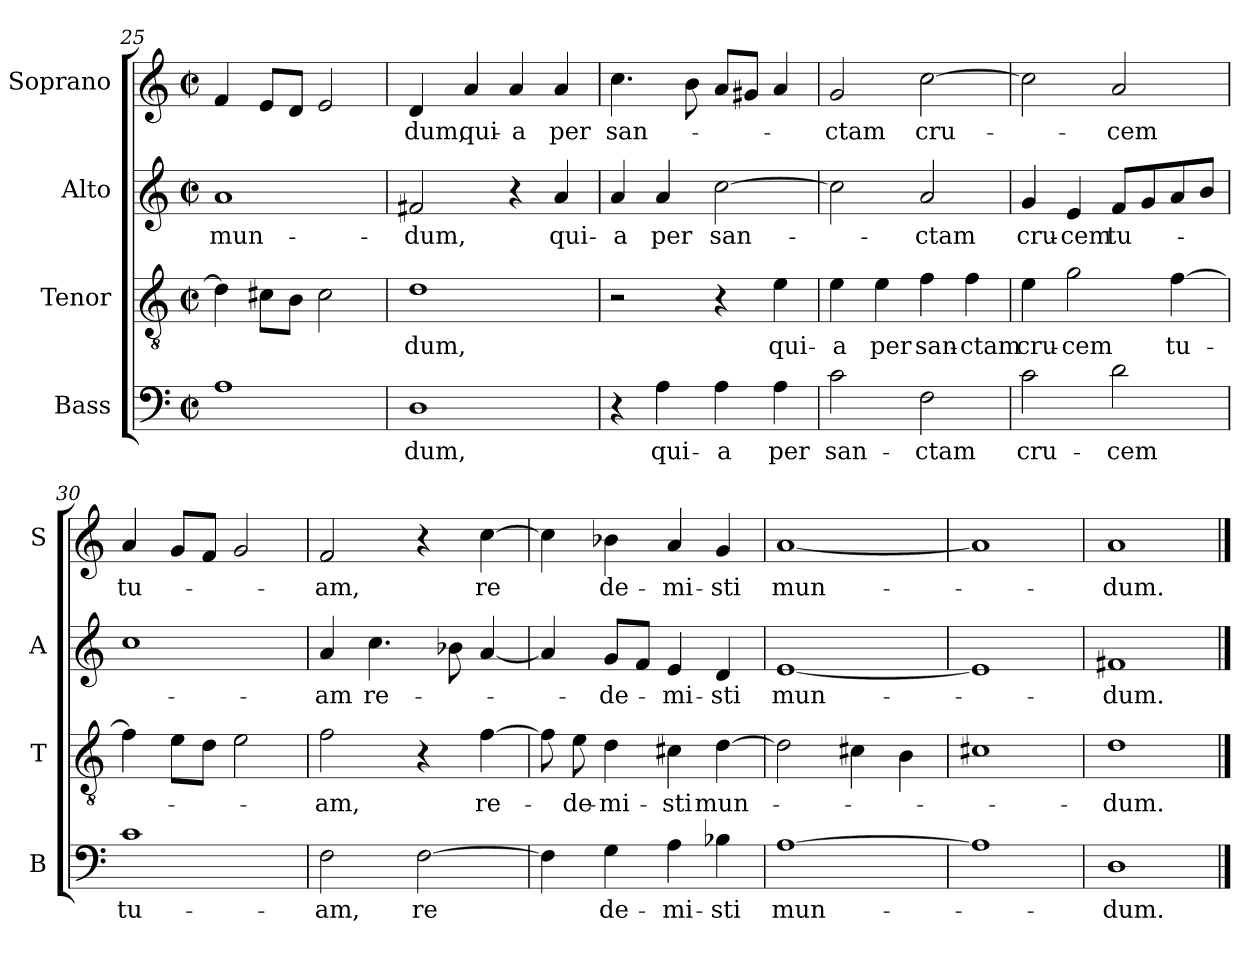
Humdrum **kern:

**kern	**text	**kern	**text	**kern	**text	**kern	**text
*part4	*part4	*part3	*part3	*part2	*part2	*part1	*part1
*staff4	*staff4	*staff3	*staff3	*staff2	*staff2	*staff1	*staff1
*I"Bass	*	*I"Tenor	*	*I"Alto	*	*I"Soprano	*
*I'B	*	*I'T	*	*I'A	*	*I'S	*
*clefF4	*	*clefGv2	*	*clefG2	*	*clefG2	*
*k[]	*	*k[]	*	*k[]	*	*k[]	*
*C:	*	*C:	*	*C:	*	*C:	*
*M2/2	*	*M2/2	*	*M2/2	*	*M2/2	*
*met(c|)	*	*met(c|)	*	*met(c|)	*	*met(c|)	*
=25	=25	=25	=25	=25	=25	=25	=25
!	!	!	!	!	!LO:LY:b	!	!
1A	.	4d\]	.	1a	mun-	4f/	.
.	.	8c#X\L	.	.	.	8e/L	.
.	.	8B\J	.	.	.	8d/J	.
.	.	2c#\	.	.	.	2e/	.
=26	=26	=26	=26	=26	=26	=26	=26
!	!LO:LY:b	!	!LO:LY:b	!	!LO:LY:b	!	!LO:LY:b
1D	-dum,	1d	-dum,	2f#X/	-dum,	4d/	-dum,
!	!	!	!	!	!	!	!LO:LY:b
.	.	.	.	.	.	4a/	qui-
!	!	!	!	!	!	!	!LO:LY:b
.	.	.	.	4r	.	4a/	-a
!	!	!	!	!	!LO:LY:b	!	!LO:LY:b
.	.	.	.	4a/	qui-	4a/	per
=27	=27	=27	=27	=27	=27	=27	=27
!	!	!	!	!	!LO:LY:b	!	!LO:LY:b
4r	.	2r	.	4a/	-a	4.cc\	san-
!	!LO:LY:b	!	!	!	!LO:LY:b	!	!
4A\	qui-	.	.	4a/	per	.	.
.	.	.	.	.	.	8b\	.
!	!LO:LY:b	!	!	!	!LO:LY:b	!	!
4A\	-a	4r	.	[2cc\	san-	8a/L	.
.	.	.	.	.	.	8g#X/J	.
!	!LO:LY:b	!	!LO:LY:b	!	!	!	!
4A\	per	4e\	qui-	.	.	4a/	.
=28	=28	=28	=28	=28	=28	=28	=28
!	!LO:LY:b	!	!LO:LY:b	!	!	!	!LO:LY:b
2c\	san-	4e\	-a	2cc\]	.	2g/	-ctam
!	!	!	!LO:LY:b	!	!	!	!
.	.	4e\	per	.	.	.	.
!	!LO:LY:b	!	!LO:LY:b	!	!LO:LY:b	!	!LO:LY:b
2F\	-ctam	4f\	san-	2a/	-ctam	[2cc\	cru-
!	!	!	!LO:LY:b	!	!	!	!
.	.	4f\	-ctam	.	.	.	.
=29	=29	=29	=29	=29	=29	=29	=29
!	!LO:LY:b	!	!LO:LY:b	!	!LO:LY:b	!	!
2c\	cru-	4e\	cru-	4g/	cru-	2cc\]	.
!	!	!	!LO:LY:b	!	!LO:LY:b	!	!
.	.	2g\	-cem	4e/	-cem	.	.
!	!LO:LY:b	!	!	!	!LO:LY:b	!	!LO:LY:b
2d\	-cem	.	.	8f/L	tu-	2a/	-cem
.	.	.	.	8g/	.	.	.
!	!	!	!LO:LY:b	!	!	!	!
.	.	[4f\	tu-	8a/	.	.	.
.	.	.	.	8b/J	.	.	.
!!LO:LB:g=z
=30	=30	=30	=30	=30	=30	=30	=30
!	!LO:LY:b	!	!	!	!	!	!LO:LY:b
1c	tu-	4f\]	.	1cc	.	4a/	tu-
.	.	8e\L	.	.	.	8g/L	.
.	.	8d\J	.	.	.	8f/J	.
.	.	2e\	.	.	.	2g/	.
=31	=31	=31	=31	=31	=31	=31	=31
!	!LO:LY:b	!	!LO:LY:b	!	!LO:LY:b	!	!LO:LY:b
2F\	-am,	2f\	-am,	4a/	-am	2f/	-am,
!	!	!	!	!	!LO:LY:b	!	!
.	.	.	.	4.cc\	re-	.	.
!	!LO:LY:b	!	!	!	!	!	!
[2F\	re	4r	.	.	.	4r	.
.	.	.	.	8b-X\	.	.	.
!	!	!	!LO:LY:b	!	!	!	!LO:LY:b
.	.	[4f\	re-	[4a/	.	[4cc\	re
=32	=32	=32	=32	=32	=32	=32	=32
4F\]	.	8f\]	.	4a/]	.	4cc\]	.
!	!	!	!LO:LY:b	!	!	!	!
.	.	8e\	-de-	.	.	.	.
!	!LO:LY:b	!	!LO:LY:b	!	!LO:LY:b	!	!LO:LY:b
4G\	de-	4d\	-mi-	8g/L	-de-	4b-X\	de-
.	.	.	.	8f/J	.	.	.
!	!LO:LY:b	!	!LO:LY:b	!	!LO:LY:b	!	!LO:LY:b
4A\	-mi-	4c#X\	-sti	4e/	-mi-	4a/	-mi-
!	!LO:LY:b	!	!LO:LY:b	!	!LO:LY:b	!	!LO:LY:b
4B-X\	-sti	[4d\	mun-	4d/	-sti	4g/	-sti
=33	=33	=33	=33	=33	=33	=33	=33
!	!LO:LY:b	!	!	!	!LO:LY:b	!	!LO:LY:b
[1A	mun-	2d\]	.	[1e	mun-	[1a	mun-
.	.	4c#X\	.	.	.	.	.
.	.	4B\	.	.	.	.	.
=34	=34	=34	=34	=34	=34	=34	=34
1A]	.	1c#X	.	1e]	.	1a]	.
=35	=35	=35	=35	=35	=35	=35	=35
!	!LO:LY:b	!	!LO:LY:b	!	!LO:LY:b	!	!LO:LY:b
1D	-dum.	1d	-dum.	1f#X	-dum.	1a	-dum.
==	==	==	==	==	==	==	==
*-	*-	*-	*-	*-	*-	*-	*-
